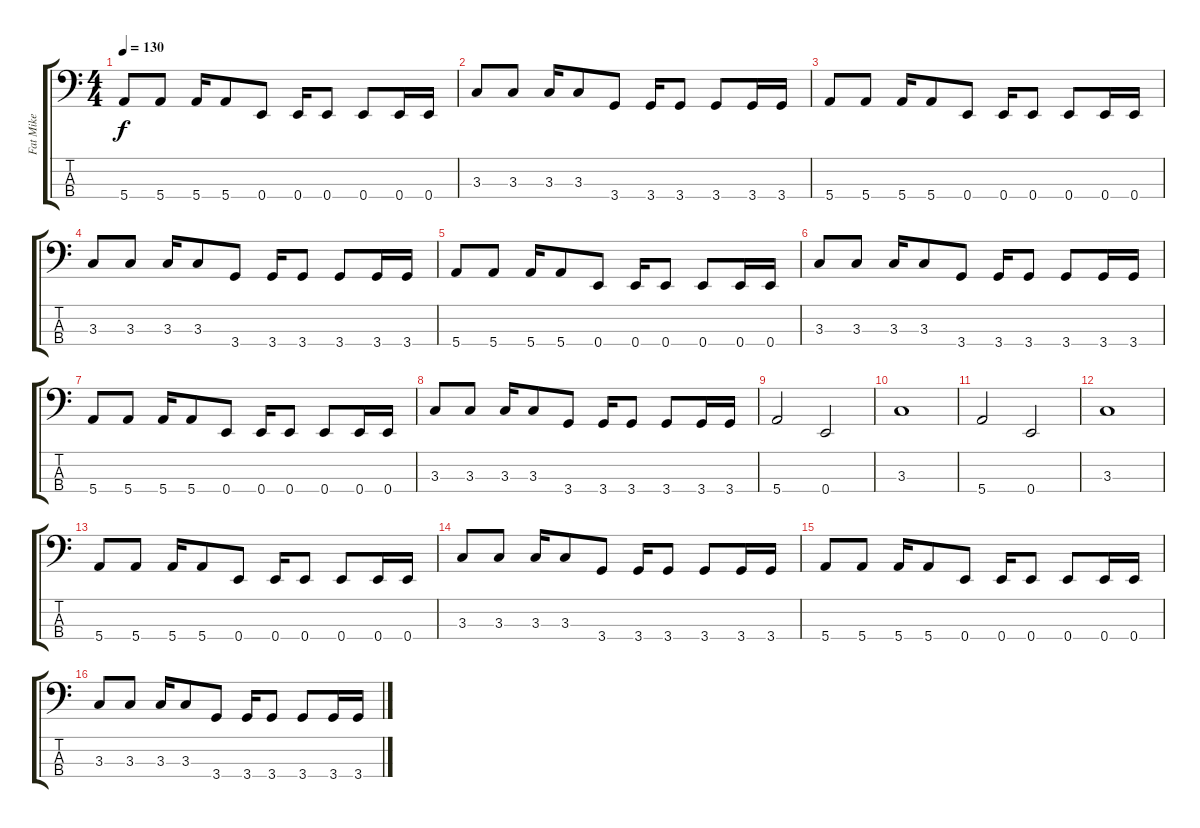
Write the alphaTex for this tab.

\track ("Fat Mike" "Fat Mike") {instrument electricbasspick}
\staff {score tabs}
\tuning (G2 D2 A1 E1) {hide}
\ts (4 4)
\tempo 130
\clef f4
\ks c
5.4.8{dy f} 5.4.8 5.4.16 5.4.8 0.4.8 0.4.16 0.4.8 0.4.8 0.4.16 0.4.16 |
3.3.8 3.3.8 3.3.16 3.3.8 3.4.8 3.4.16 3.4.8 3.4.8 3.4.16 3.4.16 |
5.4.8 5.4.8 5.4.16 5.4.8 0.4.8 0.4.16 0.4.8 0.4.8 0.4.16 0.4.16 |
3.3.8 3.3.8 3.3.16 3.3.8 3.4.8 3.4.16 3.4.8 3.4.8 3.4.16 3.4.16 |
5.4.8 5.4.8 5.4.16 5.4.8 0.4.8 0.4.16 0.4.8 0.4.8 0.4.16 0.4.16 |
3.3.8 3.3.8 3.3.16 3.3.8 3.4.8 3.4.16 3.4.8 3.4.8 3.4.16 3.4.16 |
5.4.8 5.4.8 5.4.16 5.4.8 0.4.8 0.4.16 0.4.8 0.4.8 0.4.16 0.4.16 |
3.3.8 3.3.8 3.3.16 3.3.8 3.4.8 3.4.16 3.4.8 3.4.8 3.4.16 3.4.16 |
5.4.2 0.4.2 |
3.3.1 |
5.4.2 0.4.2 |
3.3.1 |
5.4.8 5.4.8 5.4.16 5.4.8 0.4.8 0.4.16 0.4.8 0.4.8 0.4.16 0.4.16 |
3.3.8 3.3.8 3.3.16 3.3.8 3.4.8 3.4.16 3.4.8 3.4.8 3.4.16 3.4.16 |
5.4.8 5.4.8 5.4.16 5.4.8 0.4.8 0.4.16 0.4.8 0.4.8 0.4.16 0.4.16 |
3.3.8 3.3.8 3.3.16 3.3.8 3.4.8 3.4.16 3.4.8 3.4.8 3.4.16 3.4.16
